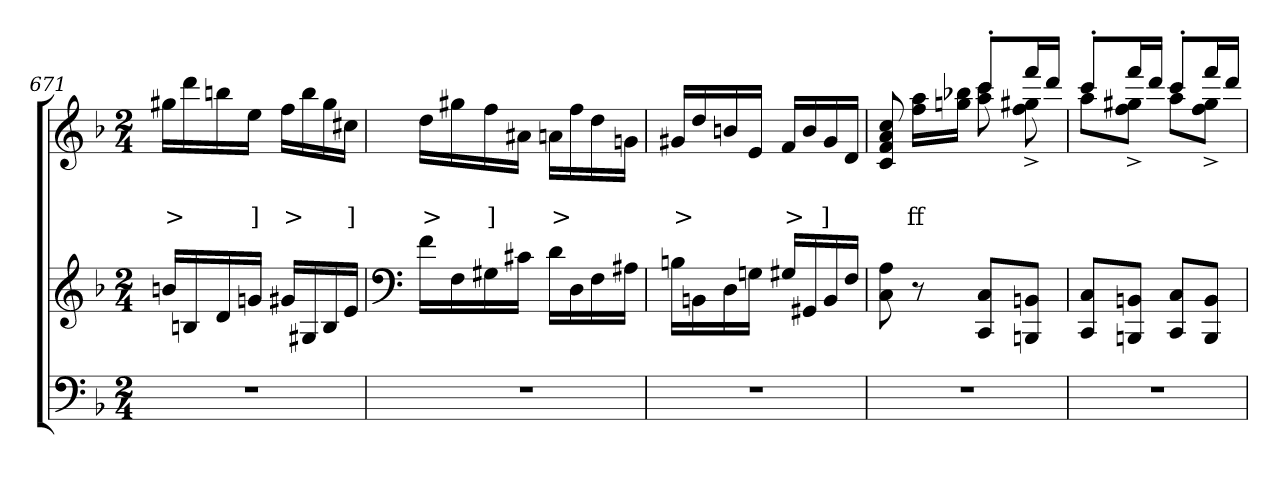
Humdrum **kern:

**kern	**kern	**kern	**text	**text
*part3	*part2	*part1	*part1	*part1
*staff3	*staff2	*staff1	*staff1	*staff1
*clefF4	*clefG2	*clefG2	*	*
*k[b-]	*k[b-]	*k[b-]	*	*
*M2/4	*M2/4	*M2/4	*	*
=671	=671	=671	=671	=671
2r	16bnLL	16gg#XLL	.	>
.	16Bn	16ddd	.	.
.	16d	16bbn	.	.
.	16gnJJ	16eeJJ	.	]
.	16g#XLL	16ffLL	.	>
.	16G#	16bb	.	.
.	16B	16gg#	.	.
.	16eJJ	16cc#XJJ	.	]
=672	=672	=672	=672	=672
*	*clefF4	*	*	*
2r	16fLL	16ddLL	.	>
.	16F	16gg#X	.	.
.	16G#X	16ff	.	]
.	16c#XJJ	16a#XJJ	.	.
.	16dLL	16anLL	.	>
.	16D	16ff	.	.
.	16F	16dd	.	.
.	16A#XJJ	16gnJJ	.	.
=673	=673	=673	=673	=673
2r	16BnLL	16g#XLL	.	>
.	16BBn	16dd	.	.
.	16D	16bn	.	.
.	16GnJJ	16eJJ	.	.
.	16G#XLL	16fLL	.	>
.	16GG#	16b	.	.
.	16BB	16g#	.	]
.	16FJJ	16dJJ	.	.
=674	=674	=674	=674	=674
*	*	*^	*	*
2r	8A 8C	8cc 8a 8f 8c	8ryy	.	.
.	8r	8ryy	16aa 16ffLL	.	ff
.	.	.	16bb-X 16ggnJJ	.	.
.	8C 8CCL	8ccc'>L	8ccc 8aa	.	.
.	8BBn 8BBBnJ	16fffL	8gg#X^> 8ff^>	.	.
.	.	16dddJJ	.	.	.
=675	=675	=675	=675	=675	=675
2r	8C 8CCL	8ccc'>L	8aaL	.	.
.	8BBn 8BBBnJ	16fffL	8gg#X^> 8ff^>J	.	.
.	.	16dddJJ	.	.	.
.	8C 8CCL	8ccc'>L	8aaL	.	.
.	8BB 8BBBJ	16fffL	8gg#^> 8ff^>J	.	.
.	.	16dddJJ	.	.	.
*	*	*v	*v	*	*
=	=	=	=	=
*-	*-	*-	*-	*-
